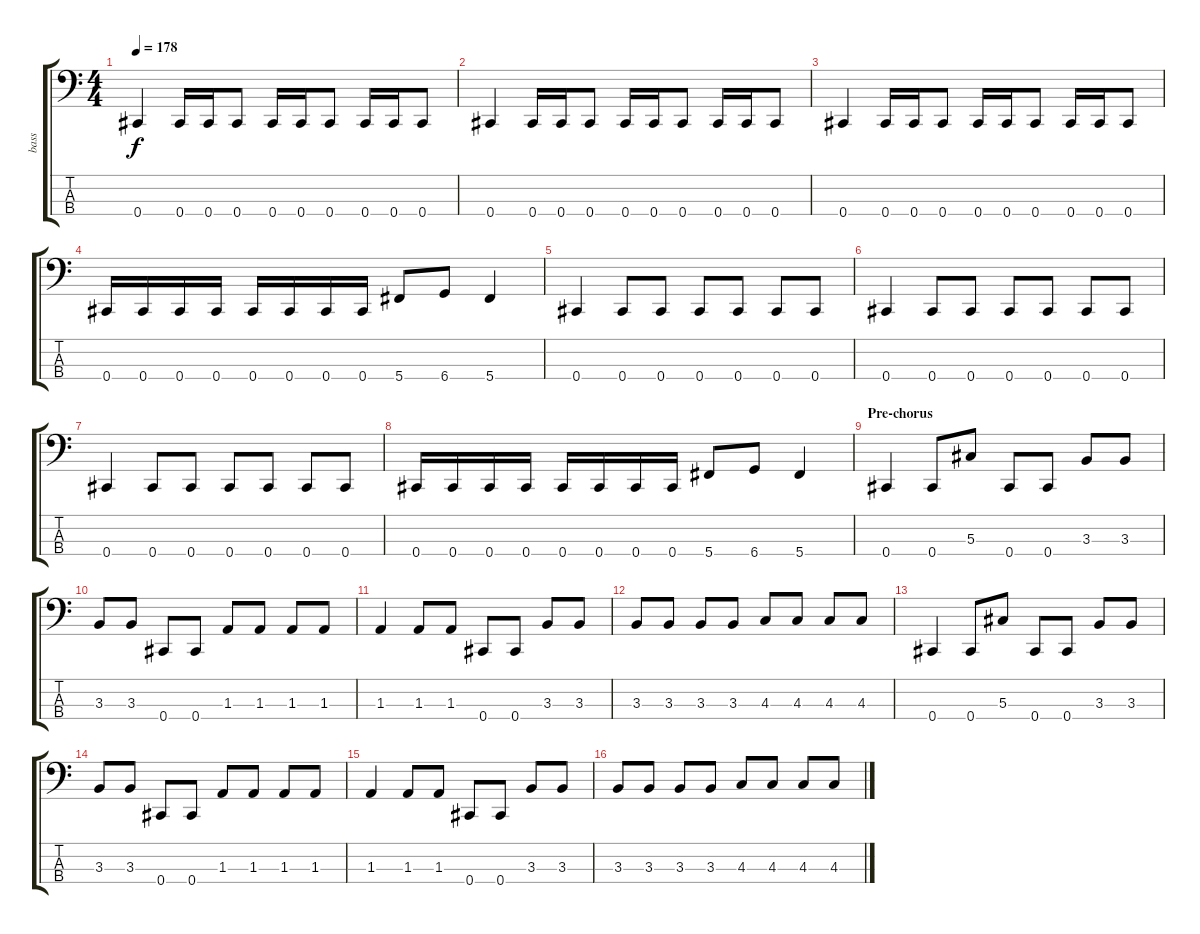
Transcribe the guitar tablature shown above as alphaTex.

\track ("bass" "bass") {instrument electricbasspick}
\staff {score tabs}
\tuning (Gb2 Db2 Ab1 Db1) {hide}
\ts (4 4)
\tempo 178
\clef f4
\ks c
0.4.4{dy f} 0.4.16 0.4.16 0.4.8 0.4.16 0.4.16 0.4.8 0.4.16 0.4.16 0.4.8 |
0.4.4 0.4.16 0.4.16 0.4.8 0.4.16 0.4.16 0.4.8 0.4.16 0.4.16 0.4.8 |
0.4.4 0.4.16 0.4.16 0.4.8 0.4.16 0.4.16 0.4.8 0.4.16 0.4.16 0.4.8 |
0.4.16 0.4.16 0.4.16 0.4.16 0.4.16 0.4.16 0.4.16 0.4.16 5.4.8 6.4.8 5.4.4 |
0.4.4 0.4.8 0.4.8 0.4.8 0.4.8 0.4.8 0.4.8 |
0.4.4 0.4.8 0.4.8 0.4.8 0.4.8 0.4.8 0.4.8 |
0.4.4 0.4.8 0.4.8 0.4.8 0.4.8 0.4.8 0.4.8 |
0.4.16 0.4.16 0.4.16 0.4.16 0.4.16 0.4.16 0.4.16 0.4.16 5.4.8 6.4.8 5.4.4 |
\section ("" "Pre-chorus")
0.4.4 0.4.8 5.3.8 0.4.8 0.4.8 3.3.8 3.3.8 |
3.3.8 3.3.8 0.4.8 0.4.8 1.3.8 1.3.8 1.3.8 1.3.8 |
1.3.4 1.3.8 1.3.8 0.4.8 0.4.8 3.3.8 3.3.8 |
3.3.8 3.3.8 3.3.8 3.3.8 4.3.8 4.3.8 4.3.8 4.3.8 |
0.4.4 0.4.8 5.3.8 0.4.8 0.4.8 3.3.8 3.3.8 |
3.3.8 3.3.8 0.4.8 0.4.8 1.3.8 1.3.8 1.3.8 1.3.8 |
1.3.4 1.3.8 1.3.8 0.4.8 0.4.8 3.3.8 3.3.8 |
3.3.8 3.3.8 3.3.8 3.3.8 4.3.8 4.3.8 4.3.8 4.3.8
